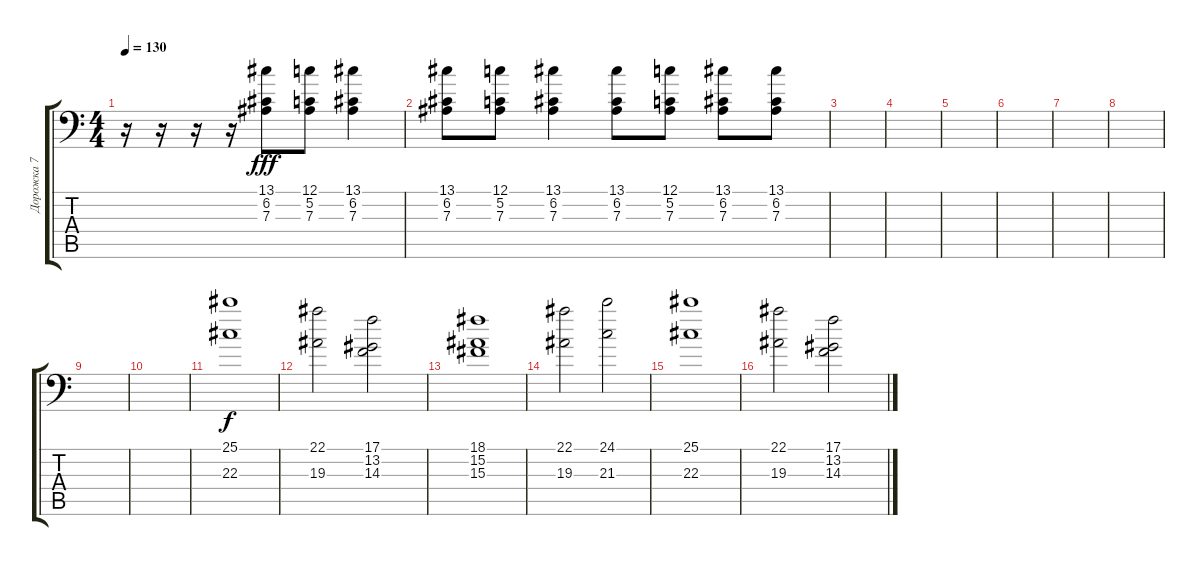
\track ("Дорожка 7" "Дорожка 7") {instrument stringensemble1}
\staff {score tabs}
\tuning (C4 G3 Eb3 Bb2 F2 Bb1) {hide}
\ts (4 4)
\tempo 130
\clef f4
\ks c
r.16{dy fff beam merge} r.16{beam merge} r.16{beam merge} r.16 (13.1 6.2 7.3).8 (12.1 5.2 7.3).8 (13.1 6.2 7.3).4 |
(13.1 6.2 7.3).8 (12.1 5.2 7.3).8 (13.1 6.2 7.3).4 (13.1 6.2 7.3).8 (12.1 5.2 7.3).8 (13.1 6.2 7.3).8 (13.1 6.2 7.3).8 |
|
|
|
|
|
|
|
|
(25.1 22.3).1{dy f} |
(22.1 19.3).2 (17.1 13.2 14.3).2 |
(18.1 15.2 15.3).1 |
(22.1 19.3).2 (24.1 21.3).2 |
(25.1 22.3).1 |
(22.1 19.3).2 (17.1 13.2 14.3).2
